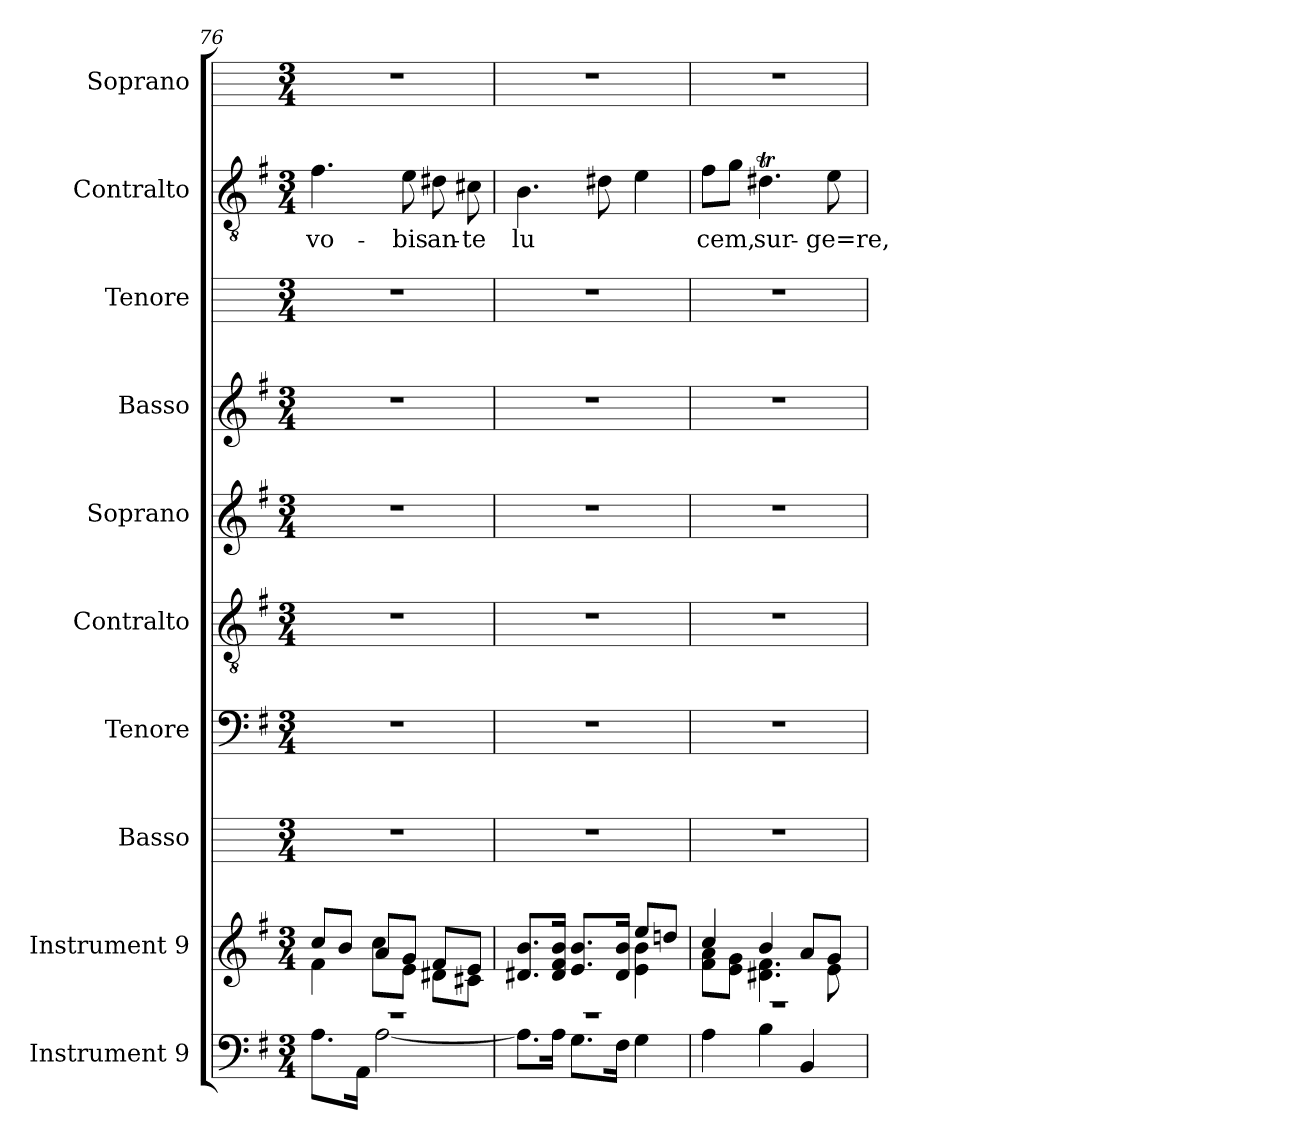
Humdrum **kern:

**kern	**kern	**kern	**kern	**kern	**kern	**kern	**kern	**kern	**text	**kern
*part10	*part9	*part8	*part7	*part6	*part5	*part4	*part3	*part2	*part2	*part1
*staff10	*staff9	*staff8	*staff7	*staff6	*staff5	*staff4	*staff3	*staff2	*staff2	*staff1
*I"Instrument 9	*I"Instrument 9	*I"Basso	*I"Tenore	*I"Contralto	*I"Soprano	*I"Basso	*I"Tenore	*I"Contralto	*	*I"Soprano
*	*	*	*	*	*	*I'Basso	*	*I'Contralto	*	*
*clefF4	*clefG2	*	*clefF4	*clefGv2	*clefG2	*clefG2	*	*clefGv2	*	*
*k[f#]	*k[f#]	*k[]	*k[f#]	*k[f#]	*k[f#]	*k[f#]	*k[]	*k[f#]	*	*k[]
*G:	*G:	*C:	*G:	*G:	*G:	*G:	*C:	*G:	*	*C:
*M3/4	*M3/4	*M3/4	*M3/4	*M3/4	*M3/4	*M3/4	*M3/4	*M3/4	*	*M3/4
=76	=76	=76	=76	=76	=76	=76	=76	=76	=76	=76
*^	*^	*	*	*	*	*	*	*	*	*
!	!	!	!	!	!	!	!	!	!	!	!LO:LY:b:cj	!
2.r	8.A\L	8cc/L	4f#\	2.r	2.r	2.r	2.r	2.r	2.r	4.f#\	vo-	2.r
.	.	8b/J	.	.	.	.	.	.	.	.	.	.
.	16AA\J	.	.	.	.	.	.	.	.	.	.	.
.	[>2A\	8a/L	8cc\L	.	.	.	.	.	.	.	.	.
!	!	!	!	!	!	!	!	!	!	!	!LO:LY:b:cj	!
.	.	8g/J	8e\J	.	.	.	.	.	.	8e\	-bis	.
!	!	!	!	!	!	!	!	!	!	!	!LO:LY:b:cj	!
.	.	8f#/L	8d#X\L	.	.	.	.	.	.	8d#X\	an-	.
!	!	!	!	!	!	!	!	!	!	!	!LO:LY:b:cj	!
.	.	8e/J	8c#X\J	.	.	.	.	.	.	8c#X\	-te	.
=77	=77	=77	=77	=77	=77	=77	=77	=77	=77	=77	=77	=77
!	!	!	!	!	!	!	!	!	!	!	!LO:LY:b:cj	!
2.r	8.A\L]	8.d#X/ 8.b/L	2ryy	2.r	2.r	2.r	2.r	2.r	2.r	4.B\	lu-	2.r
.	16A\J	16b/ 16d#/ 16f#/J	.	.	.	.	.	.	.	.	.	.
.	8.G\L	8.b/ 8.e/L	.	.	.	.	.	.	.	.	.	.
!	!	!	!	!	!	!	!	!	!	!	!LO:LY:b:cj	!
.	.	.	.	.	.	.	.	.	.	8d#X\	--	.
.	16F#\J	16b/ 16d#/J	.	.	.	.	.	.	.	.	.	.
!	!	!	!	!	!	!	!	!	!	!	!LO:LY:b:cj	!
.	4G\	8ee/L	4e\ 4b\	.	.	.	.	.	.	4e\	--	.
.	.	8ddn/J	.	.	.	.	.	.	.	.	.	.
=78	=78	=78	=78	=78	=78	=78	=78	=78	=78	=78	=78	=78
!	!	!	!	!	!	!	!	!	!	!	!LO:LY:b:cj	!
2.r	4A\	4cc/	8a\ 8f#\L	2.r	2.r	2.r	2.r	2.r	2.r	8f#\L	-cem,	2.r
!	!	!	!	!	!	!	!	!	!	!	!LO:LY:b:cj	!
.	.	.	8g\ 8e\J	.	.	.	.	.	.	8g\J	.	.
!	!	!	!	!	!	!	!	!	!	!	!LO:LY:b:cj	!
.	4B\	4b/	4.d#X\ 4.f#\	.	.	.	.	.	.	4.d#Xt\	sur-	.
.	4BB/	8a/L	.	.	.	.	.	.	.	.	.	.
!	!	!	!	!	!	!	!	!	!	!	!LO:LY:b:cj	!
.	.	8g/J	8e\	.	.	.	.	.	.	8e\	-ge=re,	.
*v	*v	*	*	*	*	*	*	*	*	*	*	*
*	*v	*v	*	*	*	*	*	*	*	*	*
=	=	=	=	=	=	=	=	=	=	=
*-	*-	*-	*-	*-	*-	*-	*-	*-	*-	*-
